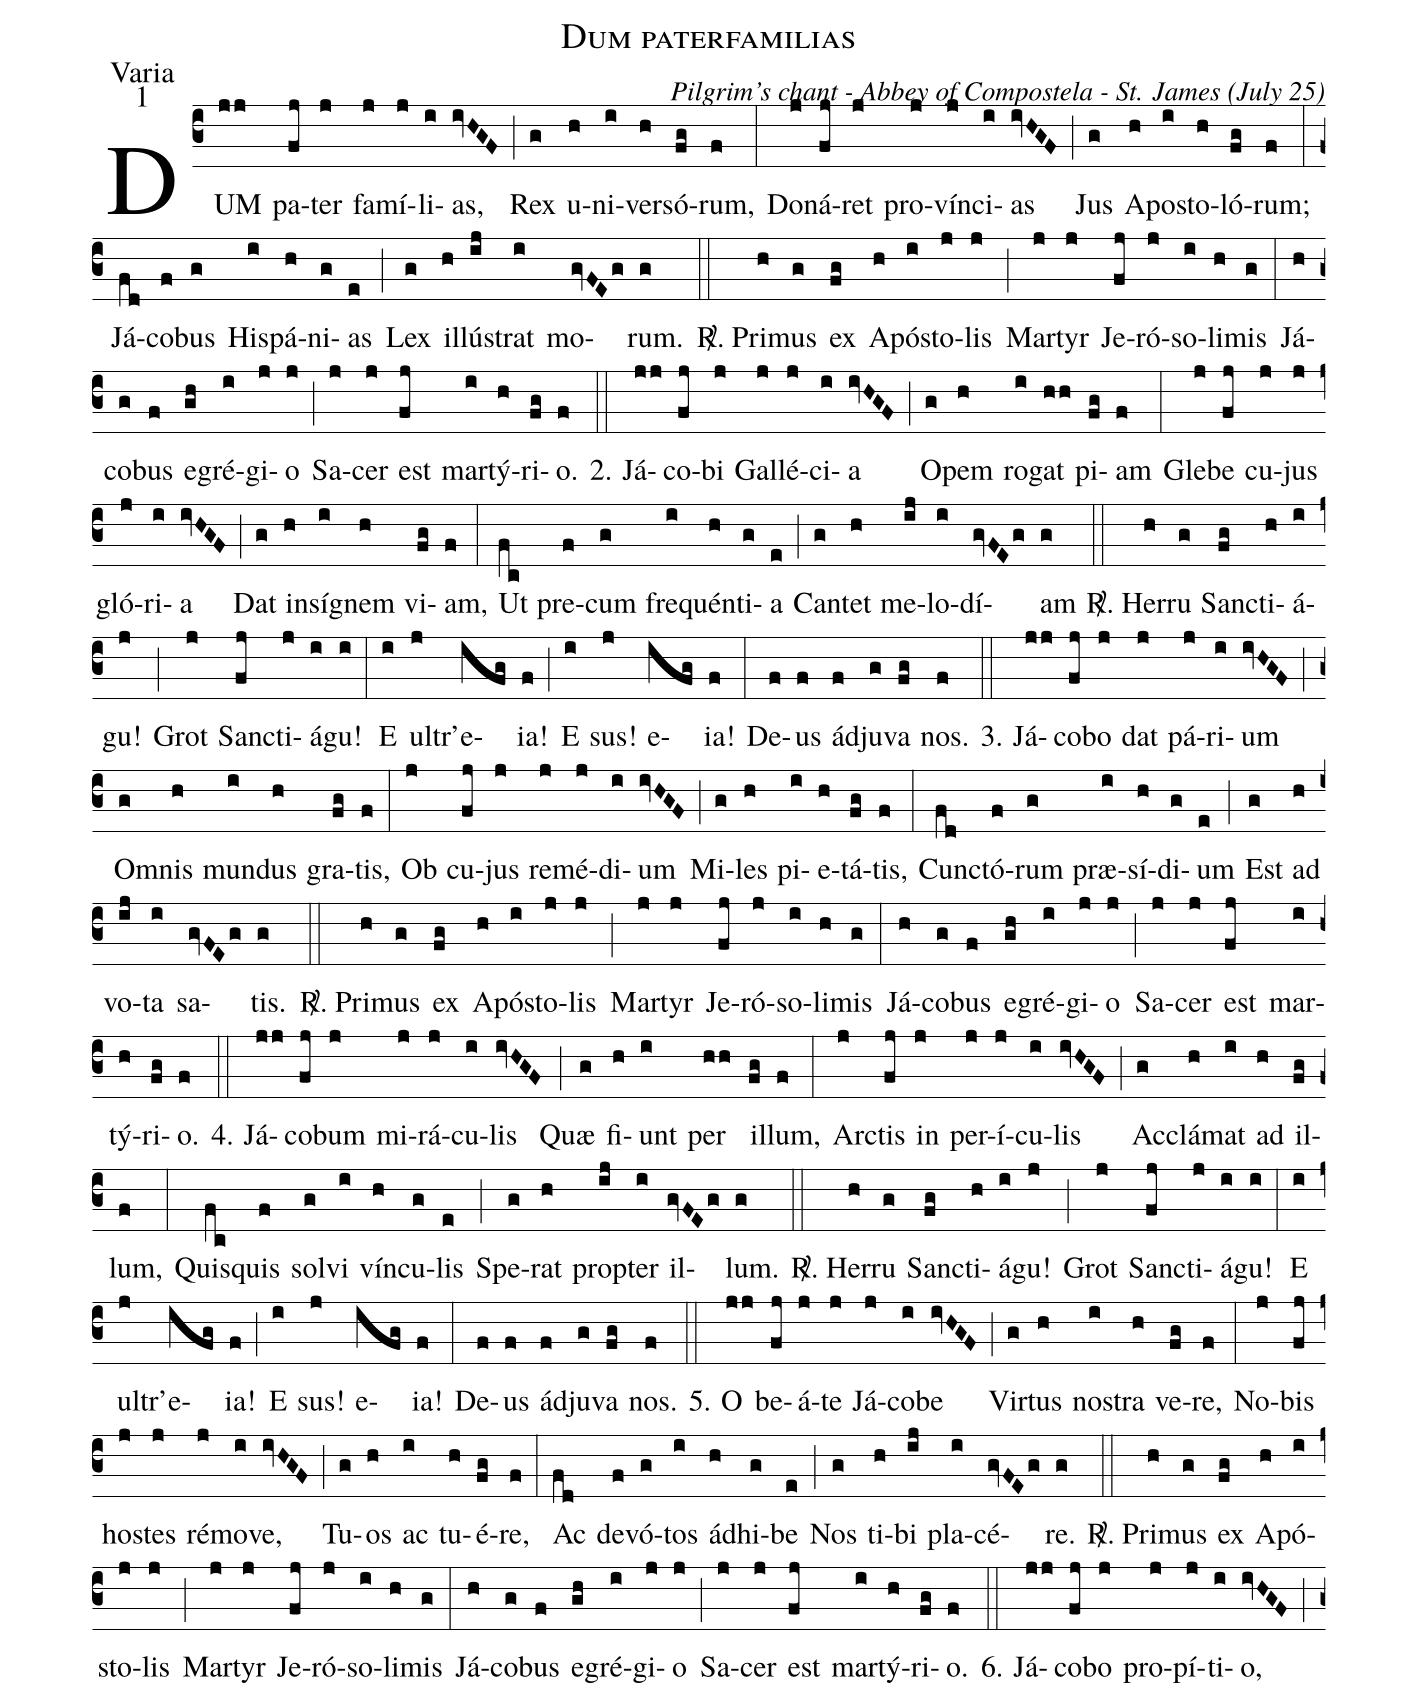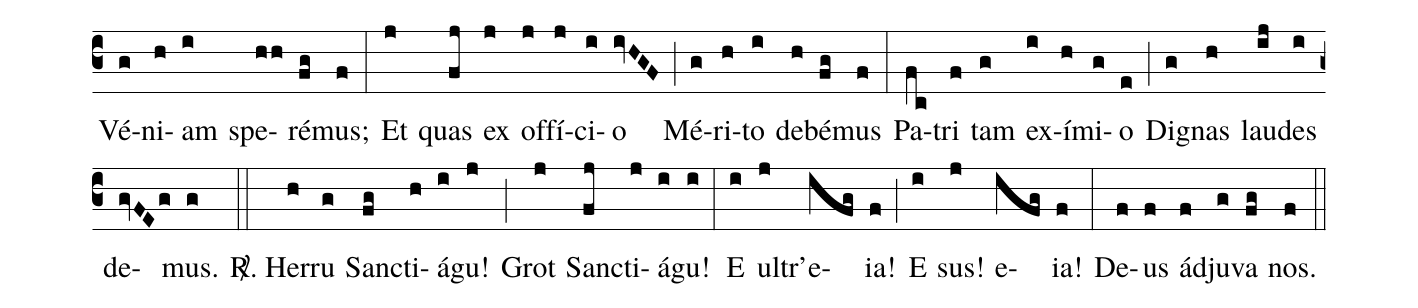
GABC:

name:Dum paterfamilias;
office-part:Varia;
mode:1;
commentary:Pilgrim's chant - Abbey of Compostela - St. James (July 25);
%%
(c3) DUM(jj) pa(fj)ter(j) fa(j)mí(j)li(i)as,(ivHGF) (;) Rex(g) u(h)ni(i)ver(h)só(fg)rum,(f) (:) Do(j)ná(fj)ret(j) pro(j)vín(j)ci(i)as(ivHGF) (;) Jus(g) A(h)po(i)sto(h)ló(fg)rum;(f) (:) Já(fd)co(f)bus(g) Hi(i)spá(h)ni(g)as(e) (;) Lex(g) il(h)lú(ij)strat(i) mo(gvFEg)rum.(g) (::)
<sp>R/</sp>. Pri(h)mus(g) ex(fg) A(h)pó(i)sto(j)lis(j) (;) Mar(j)tyr(j) Je(fj)ró(j)so(i)li(h)mis(g) (:) Já(h)co(g)bus(f) e(gh)gré(i)gi(j)o(j) (;) Sa(j)cer(j) est(fj) mar(i)tý(h)ri(fg)o.(f) (::)
2. Já(jj)co(fj)bi(j) Gal(j)lé(j)ci(i)a(ivHGF) (;) O(g)pem(h) ro(i)gat(hh) pi(fg)am(f) (:) Gle(j)be(fj) cu(j)jus(j) gló(j)ri(i)a(ivHGF) (;) Dat(g) in(h)sí(i)gnem(h) vi(fg)am,(f) (:) Ut(fc) pre(f)cum(g) fre(i)quén(h)ti(g)a(e) (;) Can(g)tet(h) me(ij)lo(i)dí(gvFEg)am(g) (::)
<sp>R/</sp>. Her(h)ru(g) San(fg)cti(h)á(i)gu!(j) (;) Grot(j) San(fj)cti(j)á(i)gu!(i) (:) E(i) ultr'(j)e(ifg){ia}!(f) (;) E(i) sus!(j) e(ifg){ia}!(f) (:) De(f)us(f) ád(f)ju(g)va(fg) nos.(f) (::)
3. Já(jj)co(fj)bo(j) dat(j) pá(j)ri(i)um(ivHGF) (;) O(g)mnis(h) mun(i)dus(h) gra(fg)tis,(f) (:) Ob(j) cu(fj)jus(j) re(j)mé(j)di(i)um(ivHGF) (;) Mi(g)les(h) pi(i)e(h)tá(fg)tis,(f) (:) Cun(fd)ctó(f)rum(g) præ(i)sí(h)di(g)um(e) (;) Est(g) ad(h) vo(ij)ta(i) sa(gvFEg)tis.(g) (::)
<sp>R/</sp>. Pri(h)mus(g) ex(fg) A(h)pó(i)sto(j)lis(j) (;) Mar(j)tyr(j) Je(fj)ró(j)so(i)li(h)mis(g) (:) Já(h)co(g)bus(f) e(gh)gré(i)gi(j)o(j) (;) Sa(j)cer(j) est(fj) mar(i)tý(h)ri(fg)o.(f) (::)
4. Já(jj)co(fj)bum(j) mi(j)rá(j)cu(i)lis(ivHGF) (;) Quæ(g) fi(h)unt(i) per(hh) il(fg)lum,(f) (:) Ar(j)ctis(fj) in(j) per(j)í(j)cu(i)lis(ivHGF) (;) Ac(g)clá(h)mat(i) ad(h) il(fg)lum,(f) (:) Quis(fc)quis(f) sol(g)vi(i) vín(h)cu(g)lis(e) (;) Spe(g)rat(h) pro(ij)pter(i) il(gvFEg)lum.(g) (::)
<sp>R/</sp>. Her(h)ru(g) San(fg)cti(h)á(i)gu!(j) (;) Grot(j) San(fj)cti(j)á(i)gu!(i) (:) E(i) ultr'(j)e(ifg){ia}!(f) (;) E(i) sus!(j) e(ifg){ia}!(f) (:) De(f)us(f) ád(f)ju(g)va(fg) nos.(f) (::)
5. O(jj) be(fj)á(j)te(j) Já(j)co(i)be(ivHGF) (;) Vir(g)tus(h) no(i)stra(h) ve(fg)re,(f) (:) No(j)bis(fj) ho(j)stes(j) ré(j)mo(i)ve,(ivHGF) (;) Tu(g)os(h) ac(i) tu(h)é(fg)re,(f) (:) Ac(fd) de(f)vó(g)tos(i) ád(h)hi(g)be(e) (;) Nos(g) ti(h)bi(ij) pla(i)cé(gvFEg)re.(g) (::)
<sp>R/</sp>. Pri(h)mus(g) ex(fg) A(h)pó(i)sto(j)lis(j) (;) Mar(j)tyr(j) Je(fj)ró(j)so(i)li(h)mis(g) (:) Já(h)co(g)bus(f) e(gh)gré(i)gi(j)o(j) (;) Sa(j)cer(j) est(fj) mar(i)tý(h)ri(fg)o.(f) (::)
6. Já(jj)co(fj)bo(j) pro(j)pí(j)ti(i)o,(ivHGF) (;) Vé(g)ni(h)am(i) spe(hh)ré(fg)mus;(f) (:) Et(j) quas(fj) ex(j) of(j)fí(j)ci(i)o(ivHGF) (;) Mé(g)ri(h)to(i) de(h)bé(fg)mus(f) (:) Pa(fc)tri(f) tam(g) ex(i)í(h)mi(g)o(e) (;) Di(g)gnas(h) lau(ij)des(i) de(gvFEg)mus.(g) (::)
<sp>R/</sp>. Her(h)ru(g) San(fg)cti(h)á(i)gu!(j) (;) Grot(j) San(fj)cti(j)á(i)gu!(i) (:) E(i) ultr'(j)e(ifg){ia}!(f) (;) E(i) sus!(j) e(ifg){ia}!(f) (:) De(f)us(f) ád(f)ju(g)va(fg) nos.(f) (::)
